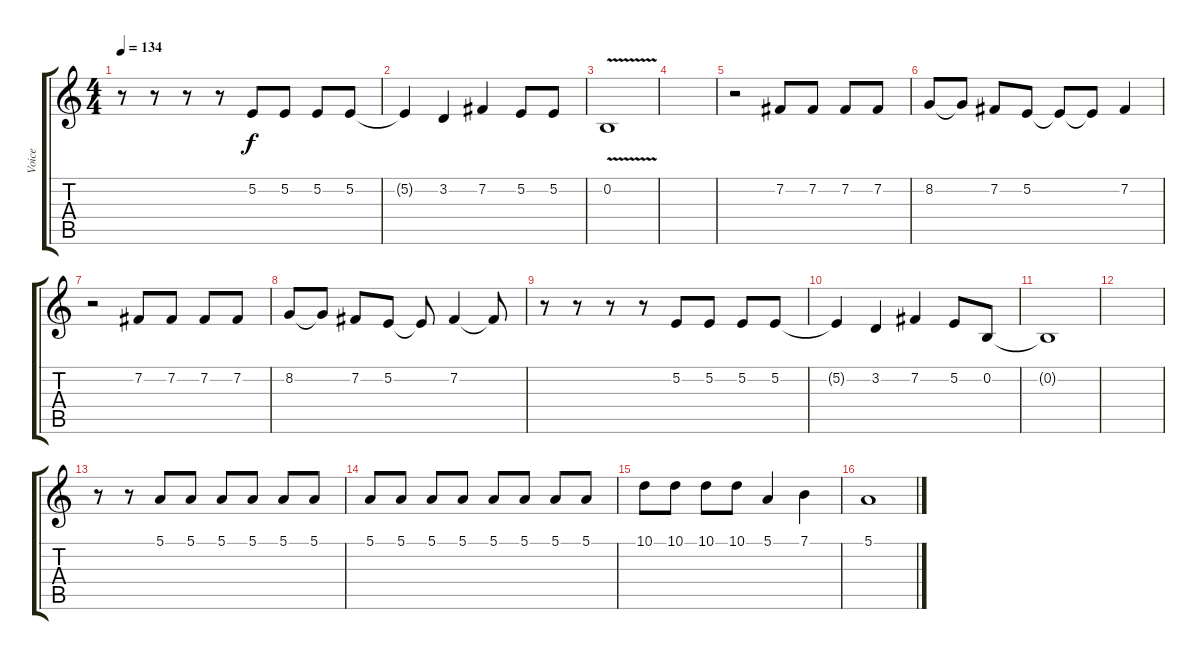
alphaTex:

\track ("Voice" "Voice") {instrument lead6voice}
\staff {score tabs}
\tuning (E4 B3 G3 D3 A2 E2) {hide}
\ts (4 4)
\tempo 134
\clef g2
\ks c
r.8{dy f} r.8 r.8 r.8 5.2.8 5.2.8 5.2.8 5.2.8 |
5.2{t}.4 3.2.4 7.2.4 5.2.8 5.2.8 |
0.2{v}.1 |
|
r.2 7.2.8 7.2.8 7.2.8 7.2.8 |
8.2.8 8.2{t}.8 7.2.8 5.2.8 5.2{t}.8 5.2{t}.8 7.2.4 |
r.2 7.2.8 7.2.8 7.2.8 7.2.8 |
8.2.8 8.2{t}.8 7.2.8 5.2.8 5.2{t}.8 7.2.4 7.2{t}.8 |
r.8 r.8 r.8 r.8 5.2.8 5.2.8 5.2.8 5.2.8 |
5.2{t}.4 3.2.4 7.2.4 5.2.8 0.2.8 |
0.2{t}.1 |
|
r.8 r.8 5.1.8 5.1.8 5.1.8 5.1.8 5.1.8 5.1.8 |
5.1.8 5.1.8 5.1.8 5.1.8 5.1.8 5.1.8 5.1.8 5.1.8 |
10.1.8 10.1.8 10.1.8 10.1.8 5.1.4 7.1.4 |
5.1.1
